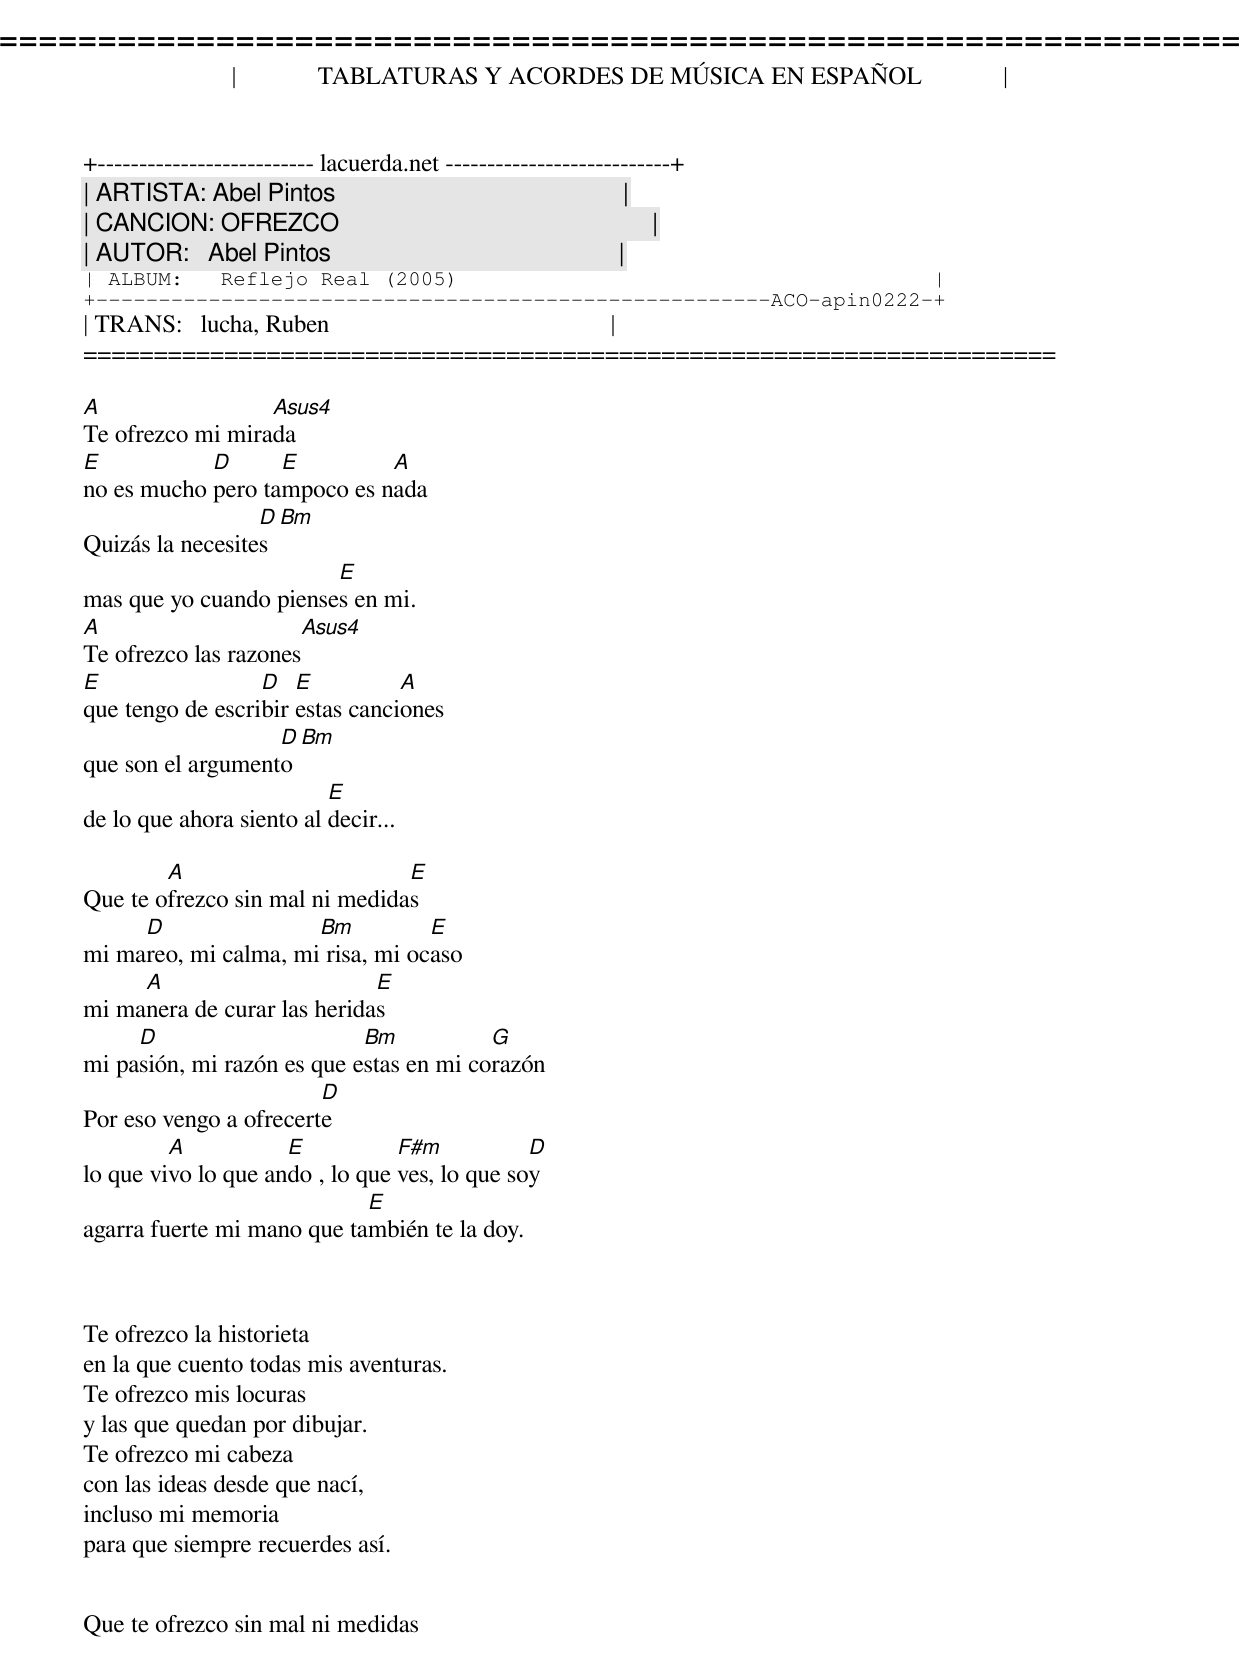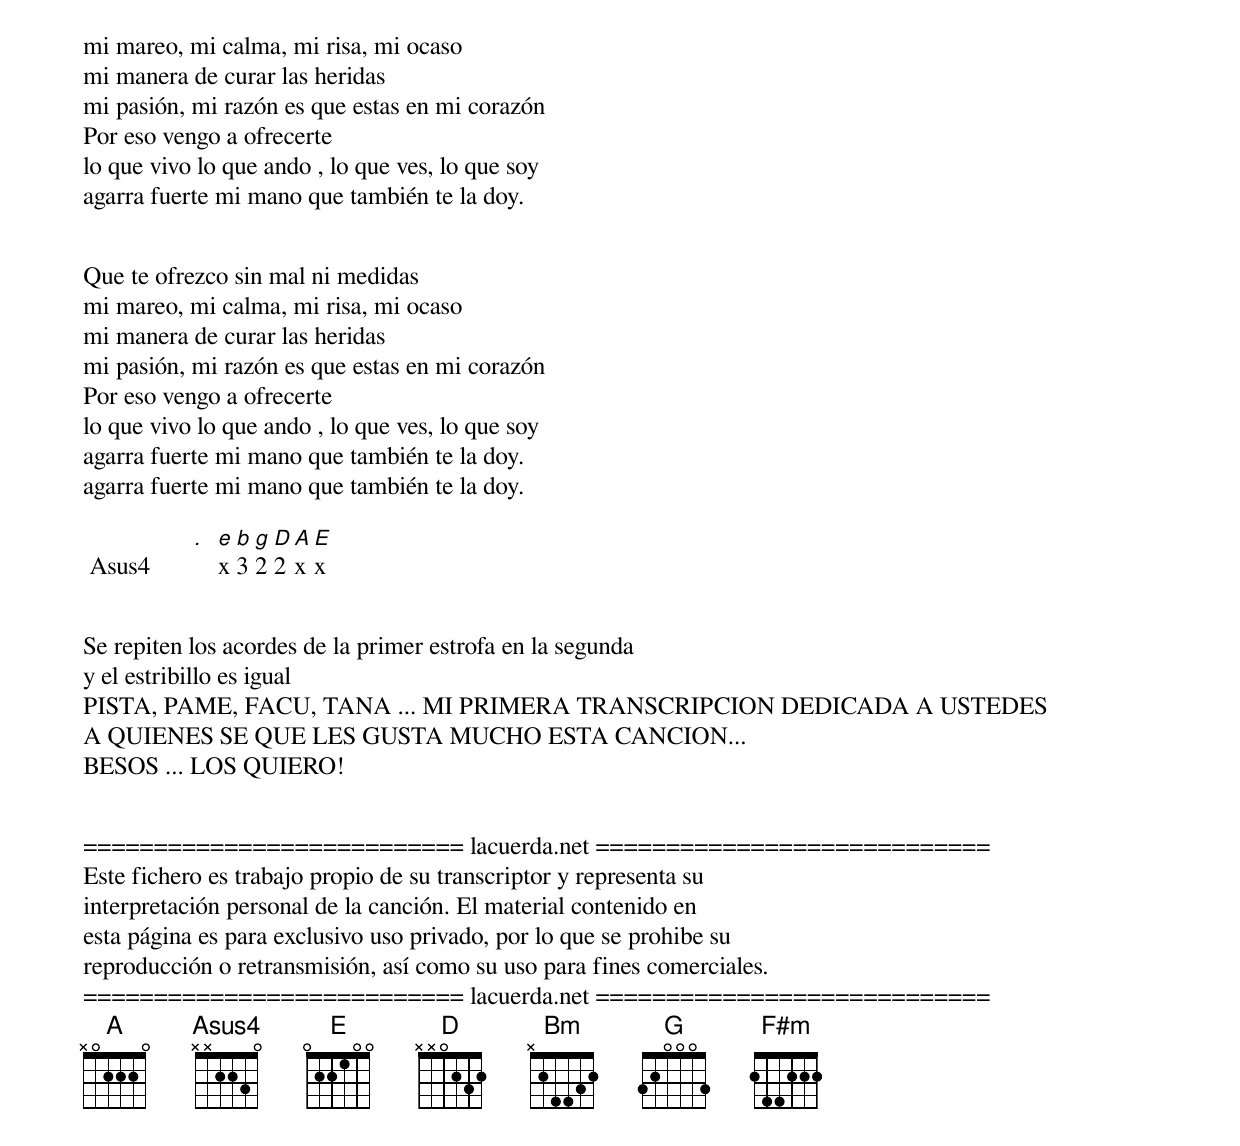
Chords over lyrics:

=====================================================================
|             TABLATURAS Y ACORDES DE MÚSICA EN ESPAÑOL             |
+-------------------------- lacuerda.net ---------------------------+
| ARTISTA: Abel Pintos                                              |
| CANCION: OFREZCO                                                  |
| AUTOR:   Abel Pintos                                              |
| ALBUM:   Reflejo Real (2005)                                      |
+------------------------------------------------------ACO-apin0222-+
| TRANS:   lucha, Ruben                                             |
=====================================================================

A                 Asus4
Te ofrezco mi mirada
E           D      E         A
no es mucho pero tampoco es nada
                  D  Bm
Quizás la necesites
                        E
mas que yo cuando pienses en mi.
A                     Asus4
Te ofrezco las razones
E                 D   E          A
que tengo de escribir estas canciones
                   D  Bm
que son el argumento
                          E
de lo que ahora siento al decir...

        A                       E
Que te ofrezco sin mal ni medidas
     D                Bm          E
mi mareo, mi calma, mi risa, mi ocaso
     A                       E
mi manera de curar las heridas
     D                      Bm           G
mi pasión, mi razón es que estas en mi corazón
                        D
Por eso vengo a ofrecerte
         A           E           F#m           D
lo que vivo lo que ando , lo que ves, lo que soy
                            E
agarra fuerte mi mano que también te la doy.



Te ofrezco la historieta
en la que cuento todas mis aventuras.
Te ofrezco mis locuras
y las que quedan por dibujar.
Te ofrezco mi cabeza
con las ideas desde que nací,
incluso mi memoria
para que siempre recuerdes así.


Que te ofrezco sin mal ni medidas
mi mareo, mi calma, mi risa, mi ocaso
mi manera de curar las heridas
mi pasión, mi razón es que estas en mi corazón
Por eso vengo a ofrecerte
lo que vivo lo que ando , lo que ves, lo que soy
agarra fuerte mi mano que también te la doy.


Que te ofrezco sin mal ni medidas
mi mareo, mi calma, mi risa, mi ocaso
mi manera de curar las heridas
mi pasión, mi razón es que estas en mi corazón
Por eso vengo a ofrecerte
lo que vivo lo que ando , lo que ves, lo que soy
agarra fuerte mi mano que también te la doy.
agarra fuerte mi mano que también te la doy.

             . e b g D A E
 Asus4         x 3 2 2 x x


Se repiten los acordes de la primer estrofa en la segunda
y el estribillo es igual
PISTA, PAME, FACU, TANA ... MI PRIMERA TRANSCRIPCION DEDICADA A USTEDES
A QUIENES SE QUE LES GUSTA MUCHO ESTA CANCION...
BESOS ... LOS QUIERO!


=========================== lacuerda.net ============================
Este fichero es trabajo propio de su transcriptor y representa su
interpretación personal de la canción. El material contenido en
esta página es para exclusivo uso privado, por lo que se prohibe su
reproducción o retransmisión, así como su uso para fines comerciales.
=========================== lacuerda.net ============================
